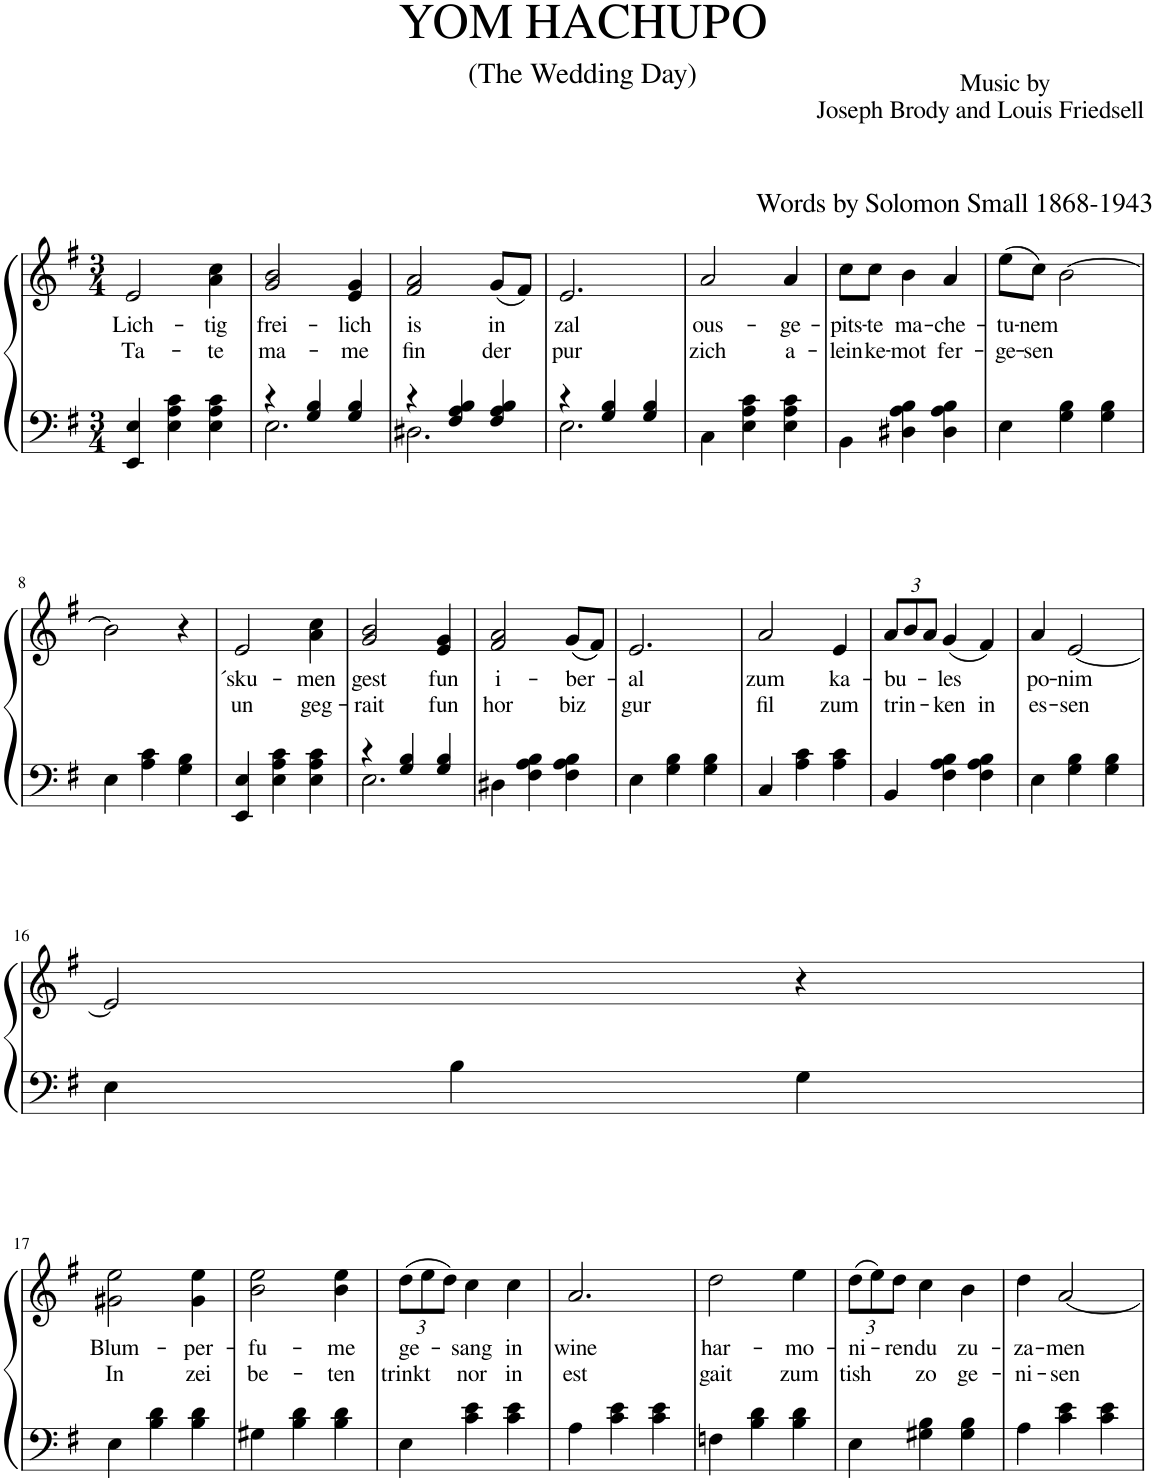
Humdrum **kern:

**kern	**kern	**text	**text
*part1	*part1	*part1	*part1
*staff2	*staff1	*staff1	*staff1
*I"Klavier	*	*	*
*I'Klav.	*	*	*
*clefF4	*clefG2	*	*
*k[f#]	*k[f#]	*	*
*M3/4	*M3/4	*	*
=1	=1	=1	=1
!	!	!LO:LY:b	!LO:LY:b
4EE/ 4E/	2e/	Lich-	Ta-
4E\ 4A\ 4c\	.	.	.
!	!	!LO:LY:b	!LO:LY:b
4E\ 4A\ 4c\	4a\ 4cc\	-tig	-te
=2	=2	=2	=2
*^	*	*	*
!	!	!	!LO:LY:b	!LO:LY:b
4r	2.E\	2g/ 2b/	frei-	ma-
4G/ 4B/	.	.	.	.
!	!	!	!LO:LY:b	!LO:LY:b
4G/ 4B/	.	4e/ 4g/	-lich	-me
=3	=3	=3	=3	=3
!	!	!	!LO:LY:b	!LO:LY:b
4r	2.D#X\	2f#/ 2a/	is	fin
4F#/ 4A/ 4B/	.	.	.	.
!	!	!	!LO:LY:b	!LO:LY:b
4F#/ 4A/ 4B/	.	(8g/L	in	der
.	.	8f#/J)	.	.
=4	=4	=4	=4	=4
!	!	!	!LO:LY:b	!LO:LY:b
4r	2.E\	2.e/	zal	pur
4G/ 4B/	.	.	.	.
4G/ 4B/	.	.	.	.
*v	*v	*	*	*
=5	=5	=5	=5
!	!LO:TX:a:t=Words by Solomon Small 1868-1943	!	!
!	!	!LO:LY:b	!LO:LY:b
4C\	2a/	ous-	zich
4E\ 4A\ 4c\	.	.	.
!	!	!LO:LY:b	!LO:LY:b
4E\ 4A\ 4c\	4a/	-ge-	a-
=6	=6	=6	=6
!	!	!LO:LY:b	!LO:LY:b
4BB\	8cc\L	-pits-	-lein
!	!	!LO:LY:b	!LO:LY:b
.	8cc\J	-te	ke-
!	!	!LO:LY:b	!LO:LY:b
4D#X\ 4A\ 4B\	4b\	ma-	-mot
!	!	!LO:LY:b	!LO:LY:b
4D#\ 4A\ 4B\	4a/	-che-	fer-
=7	=7	=7	=7
!	!	!LO:LY:b	!LO:LY:b
4E\	(8ee\L	-tu-	-ge-
!	!	!LO:LY:b	!LO:LY:b
.	8cc\J)	-nem	-sen
4G\ 4B\	[2b\	.	.
4G\ 4B\	.	.	.
!!LO:LB:g=z
=8	=8	=8	=8
4E\	2b\]	.	.
4A\ 4c\	.	.	.
4G\ 4B\	4r	.	.
=9	=9	=9	=9
!	!	!LO:LY:b	!LO:LY:b
4EE/ 4E/	2e/	´sku-	un
4E\ 4A\ 4c\	.	.	.
!	!	!LO:LY:b	!LO:LY:b
4E\ 4A\ 4c\	4a\ 4cc\	-men	geg-
=10	=10	=10	=10
*^	*	*	*
!	!	!	!LO:LY:b	!LO:LY:b
4r	2.E\	2g/ 2b/	gest	-rait
4G/ 4B/	.	.	.	.
!	!	!	!LO:LY:b	!LO:LY:b
4G/ 4B/	.	4e/ 4g/	fun	fun
*v	*v	*	*	*
=11	=11	=11	=11
!	!	!LO:LY:b	!LO:LY:b
4D#X\	2f#/ 2a/	i-	hor
4F#\ 4A\ 4B\	.	.	.
!	!	!LO:LY:b	!LO:LY:b
4F#\ 4A\ 4B\	(8g/L	-ber-	biz
.	8f#/J)	.	.
=12	=12	=12	=12
!	!	!LO:LY:b	!LO:LY:b
4E\	2.e/	-al	gur
4G\ 4B\	.	.	.
4G\ 4B\	.	.	.
=13	=13	=13	=13
!	!	!LO:LY:b	!LO:LY:b
4C/	2a/	zum	fil
4A\ 4c\	.	.	.
!	!	!LO:LY:b	!LO:LY:b
4A\ 4c\	4e/	ka-	zum
=14	=14	=14	=14
*	*Xbrackettup	*	*
!	!	!LO:LY:b	!LO:LY:b
4BB/	12a/L	-bu-	trin-
.	12b/	.	.
.	12a/J	.	.
!	!	!LO:LY:b	!LO:LY:b
4F#\ 4A\ 4B\	(4g/	-les	-ken
!	!	!	!LO:LY:b
4F#\ 4A\ 4B\	4f#/)	.	in
=15	=15	=15	=15
!	!	!LO:LY:b	!LO:LY:b
4E\	4a/	po-	es-
!	!	!LO:LY:b	!LO:LY:b
4G\ 4B\	[2e/	-nim	-sen
4G\ 4B\	.	.	.
!!LO:LB:g=z
=16	=16	=16	=16
4E\	2e/]	.	.
4B\	.	.	.
4G\	4r	.	.
!!LO:LB:g=z
=17	=17	=17	=17
!	!	!LO:LY:b	!LO:LY:b
4E\	2g#X\ 2ee\	Blum-	In
4B\ 4d\	.	.	.
!	!	!LO:LY:b	!LO:LY:b
4B\ 4d\	4g#\ 4ee\	-per-	zei
=18	=18	=18	=18
!	!	!LO:LY:b	!LO:LY:b
4G#X\	2b\ 2ee\	-fu-	be-
4B\ 4d\	.	.	.
!	!	!LO:LY:b	!LO:LY:b
4B\ 4d\	4b\ 4ee\	-me	-ten
=19	=19	=19	=19
!	!	!LO:LY:b	!LO:LY:b
4E\	(12dd\L	ge-	trinkt
.	12ee\	.	.
.	12dd\J)	.	.
!	!	!LO:LY:b	!LO:LY:b
4c\ 4e\	4cc\	-sang	nor
!	!	!LO:LY:b	!LO:LY:b
4c\ 4e\	4cc\	in	in
=20	=20	=20	=20
!	!	!LO:LY:b	!LO:LY:b
4A\	2.a/	wine	est
4c\ 4e\	.	.	.
4c\ 4e\	.	.	.
=21	=21	=21	=21
!	!	!LO:LY:b	!LO:LY:b
4Fn\	2dd\	har-	gait
4B\ 4d\	.	.	.
!	!	!LO:LY:b	!LO:LY:b
4B\ 4d\	4ee\	-mo-	zum
=22	=22	=22	=22
!	!	!LO:LY:b	!LO:LY:b
4E\	(12dd\L	-ni-	tish
.	12ee\)	.	.
!	!	!LO:LY:b	!
.	12dd\J	-ren	.
!	!	!LO:LY:b	!LO:LY:b
4G#X\ 4B\	4cc\	du	zo
!	!	!LO:LY:b	!LO:LY:b
4G#\ 4B\	4b\	zu-	ge-
=23	=23	=23	=23
!	!	!LO:LY:b	!LO:LY:b
4A\	4dd\	-za-	-ni-
!	!	!LO:LY:b	!LO:LY:b
4c\ 4e\	[2a/	-men	-sen
4c\ 4e\	.	.	.
=	=	=	=
*-	*-	*-	*-
